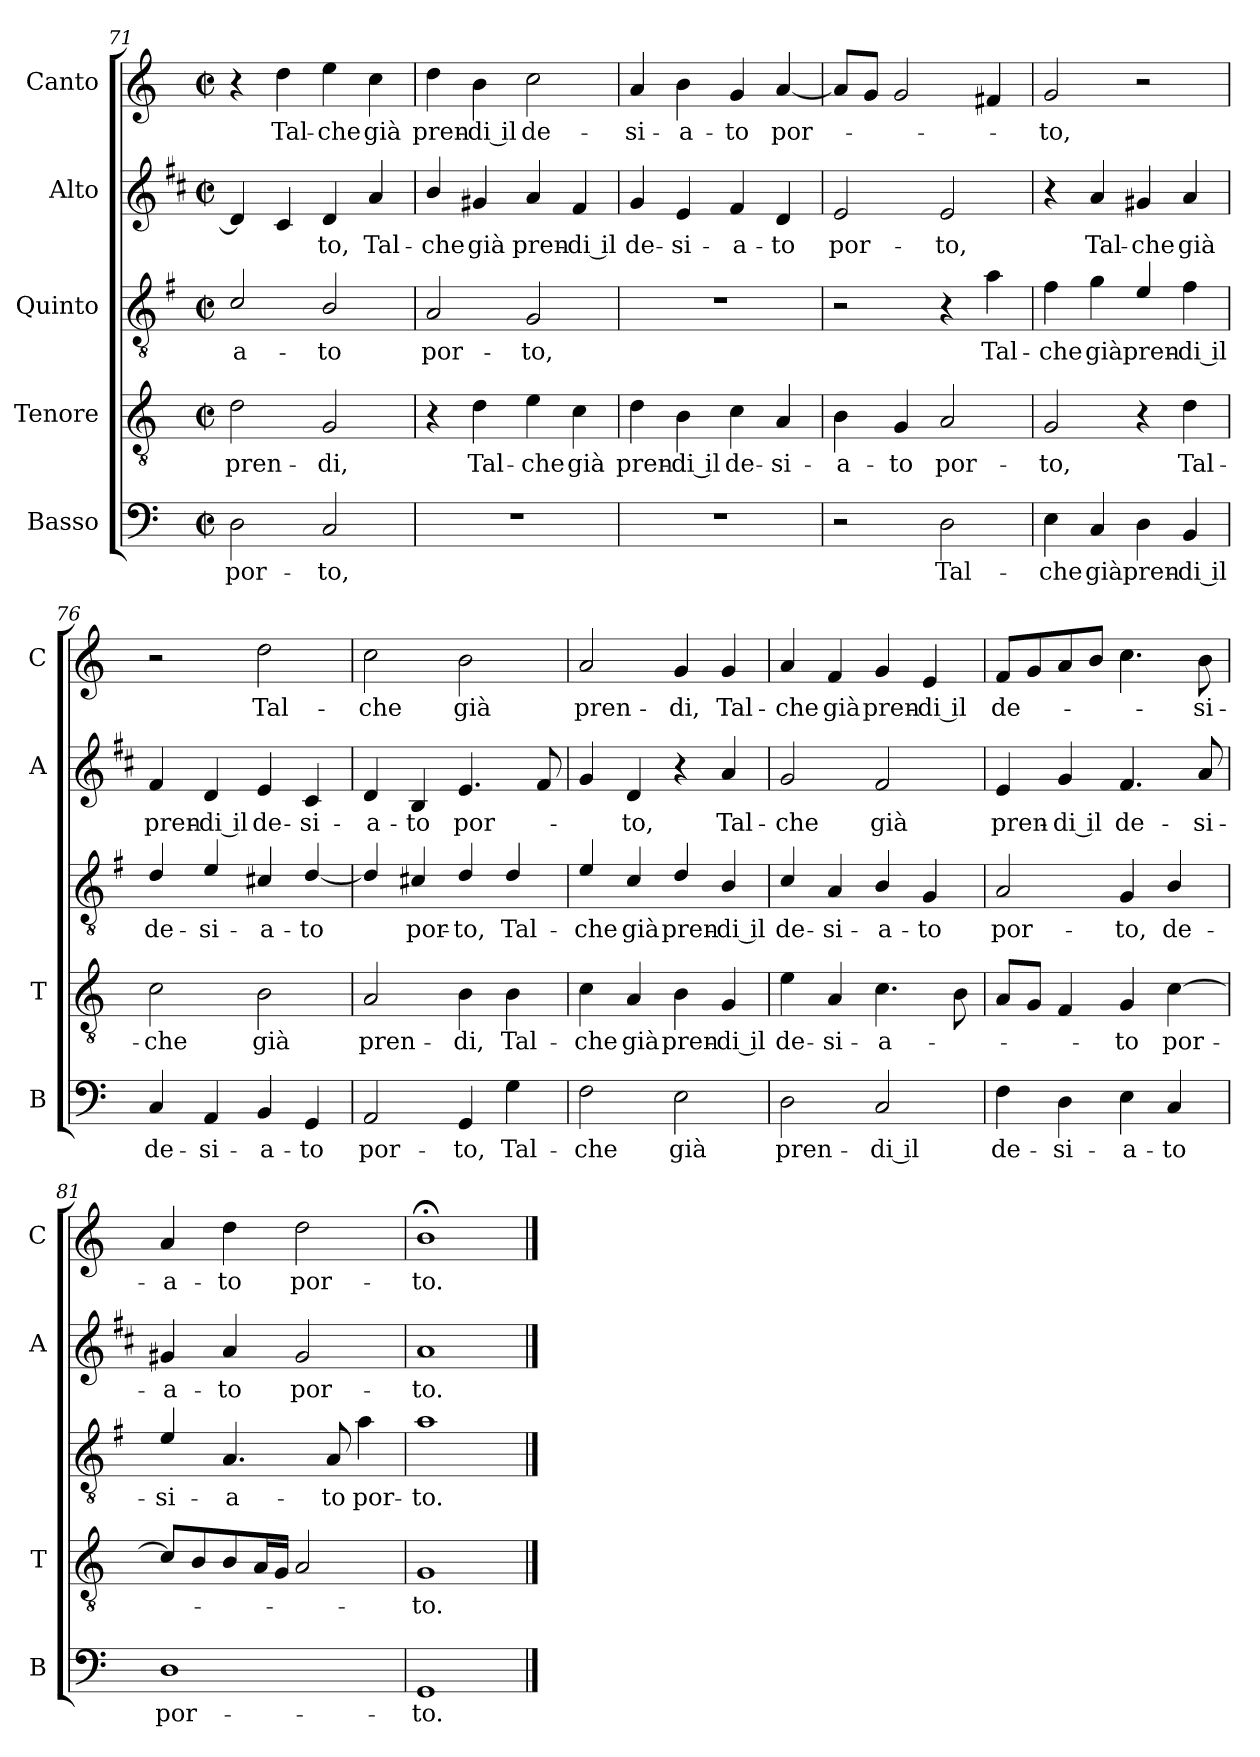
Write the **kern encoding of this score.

**kern	**text	**kern	**text	**kern	**text	**kern	**text	**kern	**text
*part5	*part5	*part4	*part4	*part3	*part3	*part2	*part2	*part1	*part1
*staff5	*staff5	*staff4	*staff4	*staff3	*staff3	*staff2	*staff2	*staff1	*staff1
*I"Basso	*	*I"Tenore	*	*I"Quinto	*	*I"Alto	*	*I"Canto	*
*I'B	*	*I'T	*	*	*	*I'A	*	*I'C	*
!!LO:LB:g=z
*clefF4	*	*clefGv2	*	*clefGv2	*	*clefG2	*	*clefG2	*
*	*	*	*	*ITrd4c7	*	*ITrd1c2	*	*	*
*k[]	*	*k[]	*	*k[]	*	*k[]	*	*k[]	*
*C:	*	*C:	*	*C:	*	*C:	*	*C:	*
*M2/2	*	*M2/2	*	*M2/2	*	*M2/2	*	*M2/2	*
*met(c|)	*	*met(c|)	*	*met(c|)	*	*met(c|)	*	*met(c|)	*
=71	=71	=71	=71	=71	=71	=71	=71	=71	=71
!	!LO:LY:b	!	!LO:LY:b	!	!LO:LY:b	!	!	!	!
2D\	por-	2d\	pren-	2F/	-a-	4c/]	.	4r	.
!	!	!	!	!	!	!	!	!	!LO:LY:b
.	.	.	.	.	.	4B/	.	4dd\	Tal-
!	!LO:LY:b	!	!LO:LY:b	!	!LO:LY:b	!	!LO:LY:b	!	!LO:LY:b
2C/	-to,	2G/	-di,	2E/	-to	4c/	-to,	4ee\	-che
!	!	!	!	!	!	!	!LO:LY:b	!	!LO:LY:b
.	.	.	.	.	.	4g/	Tal-	4cc\	già
=72	=72	=72	=72	=72	=72	=72	=72	=72	=72
!	!	!	!	!	!LO:LY:b	!	!LO:LY:b	!	!LO:LY:b
1r	.	4r	.	2D/	por-	4a/	-che	4dd\	pren-
!	!	!	!LO:LY:b	!	!	!	!LO:LY:b	!	!LO:LY:b
.	.	4d\	Tal-	.	.	4f#X/	già	4b\	-di il
!	!	!	!LO:LY:b	!	!LO:LY:b	!	!LO:LY:b	!	!LO:LY:b
.	.	4e\	-che	2C/	-to,	4g/	pren-	2cc\	de-
!	!	!	!LO:LY:b	!	!	!	!LO:LY:b	!	!
.	.	4c\	già	.	.	4e/	-di il	.	.
=73	=73	=73	=73	=73	=73	=73	=73	=73	=73
!	!	!	!LO:LY:b	!	!	!	!LO:LY:b	!	!LO:LY:b
1r	.	4d\	pren-	1r	.	4f/	de-	4a/	-si-
!	!	!	!LO:LY:b	!	!	!	!LO:LY:b	!	!LO:LY:b
.	.	4B\	-di il	.	.	4d/	-si-	4b\	-a-
!	!	!	!LO:LY:b	!	!	!	!LO:LY:b	!	!LO:LY:b
.	.	4c\	de-	.	.	4e/	-a-	4g/	-to
!	!	!	!LO:LY:b	!	!	!	!LO:LY:b	!	!LO:LY:b
.	.	4A/	-si-	.	.	4c/	-to	[4a/	por-
=74	=74	=74	=74	=74	=74	=74	=74	=74	=74
!	!	!	!LO:LY:b	!	!	!	!LO:LY:b	!	!
2r	.	4B\	-a-	2r	.	2d/	por-	8a/L]	.
.	.	.	.	.	.	.	.	8g/J	.
!	!	!	!LO:LY:b	!	!	!	!	!	!
.	.	4G/	-to	.	.	.	.	2g/	.
!	!LO:LY:b	!	!LO:LY:b	!	!	!	!LO:LY:b	!	!
2D\	Tal-	2A/	por-	4r	.	2d/	-to,	.	.
!	!	!	!	!	!LO:LY:b	!	!	!	!
.	.	.	.	4d\	Tal-	.	.	4f#X/	.
=75	=75	=75	=75	=75	=75	=75	=75	=75	=75
!	!LO:LY:b	!	!LO:LY:b	!	!LO:LY:b	!	!	!	!LO:LY:b
4E\	-che	2G/	-to,	4B\	-che	4r	.	2g/	-to,
!	!LO:LY:b	!	!	!	!LO:LY:b	!	!LO:LY:b	!	!
4C/	già	.	.	4c\	già	4g/	Tal-	.	.
!	!LO:LY:b	!	!	!	!LO:LY:b	!	!LO:LY:b	!	!
4D\	pren-	4r	.	4A/	pren-	4f#X/	-che	2r	.
!	!LO:LY:b	!	!LO:LY:b	!	!LO:LY:b	!	!LO:LY:b	!	!
4BB/	-di il	4d\	Tal-	4B\	-di il	4g/	già	.	.
=76	=76	=76	=76	=76	=76	=76	=76	=76	=76
!	!LO:LY:b	!	!LO:LY:b	!	!LO:LY:b	!	!LO:LY:b	!	!
4C/	de-	2c\	-che	4G/	de-	4e/	pren-	2r	.
!	!LO:LY:b	!	!	!	!LO:LY:b	!	!LO:LY:b	!	!
4AA/	-si-	.	.	4A/	-si-	4c/	-di il	.	.
!	!LO:LY:b	!	!LO:LY:b	!	!LO:LY:b	!	!LO:LY:b	!	!LO:LY:b
4BB/	-a-	2B\	già	4F#X/	-a-	4d/	de-	2dd\	Tal-
!	!LO:LY:b	!	!	!	!LO:LY:b	!	!LO:LY:b	!	!
4GG/	-to	.	.	[4G/	-to	4B/	-si-	.	.
=77	=77	=77	=77	=77	=77	=77	=77	=77	=77
!	!LO:LY:b	!	!LO:LY:b	!	!	!	!LO:LY:b	!	!LO:LY:b
2AA/	por-	2A/	pren-	4G/]	.	4c/	-a-	2cc\	-che
!	!	!	!	!	!LO:LY:b	!	!LO:LY:b	!	!
.	.	.	.	4F#X/	por-	4A/	-to	.	.
!	!LO:LY:b	!	!LO:LY:b	!	!LO:LY:b	!	!LO:LY:b	!	!LO:LY:b
4GG/	-to,	4B\	-di,	4G/	-to,	4.d/	por-	2b\	già
!	!LO:LY:b	!	!LO:LY:b	!	!LO:LY:b	!	!	!	!
4G\	Tal-	4B\	Tal-	4G/	Tal-	.	.	.	.
.	.	.	.	.	.	8e/	.	.	.
!!LO:LB:g=z
=78	=78	=78	=78	=78	=78	=78	=78	=78	=78
!	!LO:LY:b	!	!LO:LY:b	!	!LO:LY:b	!	!	!	!LO:LY:b
2F\	-che	4c\	-che	4A/	-che	4f/	.	2a/	pren-
!	!	!	!LO:LY:b	!	!LO:LY:b	!	!LO:LY:b	!	!
.	.	4A/	già	4F/	già	4c/	-to,	.	.
!	!LO:LY:b	!	!LO:LY:b	!	!LO:LY:b	!	!	!	!LO:LY:b
2E\	già	4B\	pren-	4G/	pren-	4r	.	4g/	-di,
!	!	!	!LO:LY:b	!	!LO:LY:b	!	!LO:LY:b	!	!LO:LY:b
.	.	4G/	-di il	4E/	-di il	4g/	Tal-	4g/	Tal-
=79	=79	=79	=79	=79	=79	=79	=79	=79	=79
!	!LO:LY:b	!	!LO:LY:b	!	!LO:LY:b	!	!LO:LY:b	!	!LO:LY:b
2D\	pren-	4e\	de-	4F/	de-	2f/	-che	4a/	-che
!	!	!	!LO:LY:b	!	!LO:LY:b	!	!	!	!LO:LY:b
.	.	4A/	-si-	4D/	-si-	.	.	4f/	già
!	!LO:LY:b	!	!LO:LY:b	!	!LO:LY:b	!	!LO:LY:b	!	!LO:LY:b
2C/	-di il	4.c\	-a-	4E/	-a-	2e/	già	4g/	pren-
!	!	!	!	!	!LO:LY:b	!	!	!	!LO:LY:b
.	.	.	.	4C/	-to	.	.	4e/	-di il
.	.	8B\	.	.	.	.	.	.	.
=80	=80	=80	=80	=80	=80	=80	=80	=80	=80
!	!LO:LY:b	!	!	!	!LO:LY:b	!	!LO:LY:b	!	!LO:LY:b
4F\	de-	8A/L	.	2D/	por-	4d/	pren-	8f/L	de-
.	.	8G/J	.	.	.	.	.	8g/	.
!	!LO:LY:b	!	!	!	!	!	!LO:LY:b	!	!
4D\	-si-	4F/	.	.	.	4f/	-di il	8a/	.
.	.	.	.	.	.	.	.	8b/J	.
!	!LO:LY:b	!	!LO:LY:b	!	!LO:LY:b	!	!LO:LY:b	!	!
4E\	-a-	4G/	-to	4C/	-to,	4.e/	de-	4.cc\	.
!	!LO:LY:b	!	!LO:LY:b	!	!LO:LY:b	!	!	!	!
4C/	-to	[4c\	por-	4E/	de-	.	.	.	.
!	!	!	!	!	!	!	!LO:LY:b	!	!LO:LY:b
.	.	.	.	.	.	8g/	-si-	8b\	-si-
=81	=81	=81	=81	=81	=81	=81	=81	=81	=81
!	!LO:LY:b	!	!	!	!LO:LY:b	!	!LO:LY:b	!	!LO:LY:b
1D	por-	8c/L]	.	4A/	-si-	4f#X/	-a-	4a/	-a-
.	.	8B/	.	.	.	.	.	.	.
!	!	!	!	!	!LO:LY:b	!	!LO:LY:b	!	!LO:LY:b
.	.	8B/	.	4.D/	-a-	4g/	-to	4dd\	-to
.	.	16A/L	.	.	.	.	.	.	.
.	.	16G/JJ	.	.	.	.	.	.	.
!	!	!	!	!	!	!	!LO:LY:b	!	!LO:LY:b
.	.	2A/	.	.	.	2f#/	por-	2dd\	por-
!	!	!	!	!	!LO:LY:b	!	!	!	!
.	.	.	.	8D/	-to	.	.	.	.
!	!	!	!	!	!LO:LY:b	!	!	!	!
.	.	.	.	4d\	por-	.	.	.	.
=82	=82	=82	=82	=82	=82	=82	=82	=82	=82
!	!LO:LY:b	!	!LO:LY:b	!	!LO:LY:b	!	!LO:LY:b	!	!LO:LY:b
1GG	-to.	1G	-to.	1d	-to.	1g	-to.	1b;<	-to.
==	==	==	==	==	==	==	==	==	==
*-	*-	*-	*-	*-	*-	*-	*-	*-	*-
